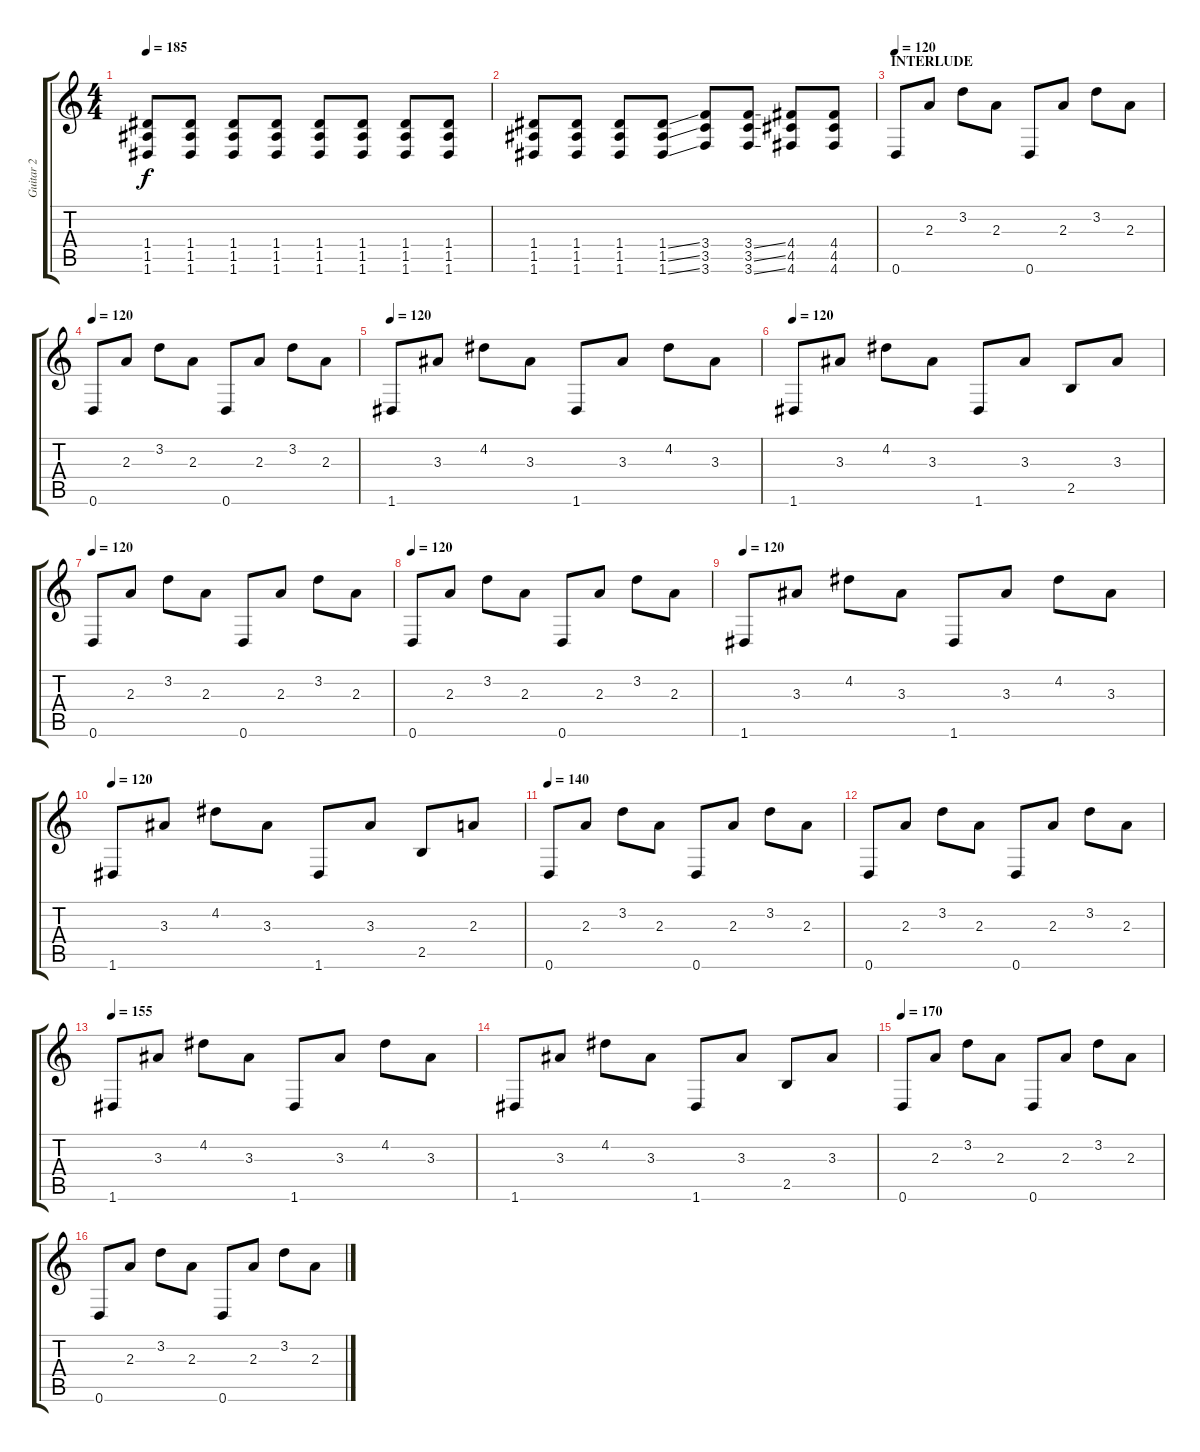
\track ("Guitar 2" "Guitar 2") {instrument distortionguitar}
\staff {score tabs}
\tuning (E4 B3 G3 D3 A2 D2) {hide}
\ts (4 4)
\tempo 185
\clef g2
\ks c
(1.4 1.5 1.6).8{dy f} (1.4 1.5 1.6).8 (1.4 1.5 1.6).8 (1.4 1.5 1.6).8 (1.4 1.5 1.6).8 (1.4 1.5 1.6).8 (1.4 1.5 1.6).8 (1.4 1.5 1.6).8 |
(1.4 1.5 1.6).8 (1.4 1.5 1.6).8 (1.4 1.5 1.6).8 (1.4{ss} 1.5{ss} 1.6{ss}).8 (3.4 3.5 3.6).8 (3.4{ss} 3.5{ss} 3.6{ss}).8 (4.4 4.5 4.6).8 (4.4 4.5 4.6).8 |
\section ("" "INTERLUDE")
\tempo 120
0.6.8{instrument acousticguitarsteel} 2.3.8 3.2.8 2.3.8 0.6.8 2.3.8 3.2.8 2.3.8 |
\tempo 120
0.6.8{instrument acousticguitarsteel} 2.3.8 3.2.8 2.3.8 0.6.8 2.3.8 3.2.8 2.3.8 |
\tempo 120
1.6.8{instrument acousticguitarsteel} 3.3.8 4.2.8 3.3.8 1.6.8 3.3.8 4.2.8 3.3.8 |
\tempo 120
1.6.8{instrument acousticguitarsteel} 3.3.8 4.2.8 3.3.8 1.6.8 3.3.8 2.5.8 3.3.8 |
\tempo 120
0.6.8{instrument acousticguitarsteel} 2.3.8 3.2.8 2.3.8 0.6.8 2.3.8 3.2.8 2.3.8 |
\tempo 120
0.6.8{instrument acousticguitarsteel} 2.3.8 3.2.8 2.3.8 0.6.8 2.3.8 3.2.8 2.3.8 |
\tempo 120
1.6.8{instrument acousticguitarsteel} 3.3.8 4.2.8 3.3.8 1.6.8 3.3.8 4.2.8 3.3.8 |
\tempo 120
1.6.8{instrument acousticguitarsteel} 3.3.8 4.2.8 3.3.8 1.6.8 3.3.8 2.5.8 2.3.8 |
\tempo 140
0.6.8 2.3.8 3.2.8 2.3.8 0.6.8 2.3.8 3.2.8 2.3.8 |
0.6.8 2.3.8 3.2.8 2.3.8 0.6.8 2.3.8 3.2.8 2.3.8 |
\tempo 155
1.6.8 3.3.8 4.2.8 3.3.8 1.6.8 3.3.8 4.2.8 3.3.8 |
1.6.8 3.3.8 4.2.8 3.3.8 1.6.8 3.3.8 2.5.8 3.3.8 |
\tempo 170
0.6.8 2.3.8 3.2.8 2.3.8 0.6.8 2.3.8 3.2.8 2.3.8 |
0.6.8 2.3.8 3.2.8 2.3.8 0.6.8 2.3.8 3.2.8 2.3.8
